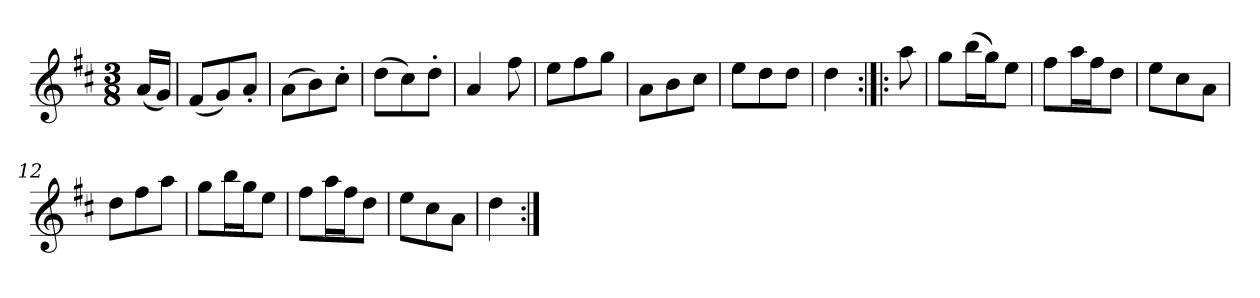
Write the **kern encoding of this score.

**kern
*part1
*staff1
*clefG2
*k[f#c#]
*D:
*M3/8
*MM120
=
(16a/LL
16g/JJ)
=1
(8f#/L
8g/)
8a'/J
=2
(8a\L
8b\)
8cc#'\J
=3
(8dd\L
8cc#\)
8dd'\J
=4
4a
8ff#
=5
8ee\L
8ff#\
8gg\J
=6
8a\L
8b\
8cc#\J
=7
8ee\L
8dd\
8dd\J
=8
4dd
=:|!|:
8aa
=9
8gg\L
(16bb\L
16gg\J)
8ee\J
=10
8ff#\L
16aa\L
16ff#\J
8dd\J
=11
8ee\L
8cc#\
8a\J
=12
8dd\L
8ff#\
8aa\J
=13
8gg\L
16bb\L
16gg\J
8ee\J
=14
8ff#\L
16aa\L
16ff#\J
8dd\J
=15
8ee\L
8cc#\
8a\J
=16
4dd
=:|!
*-
